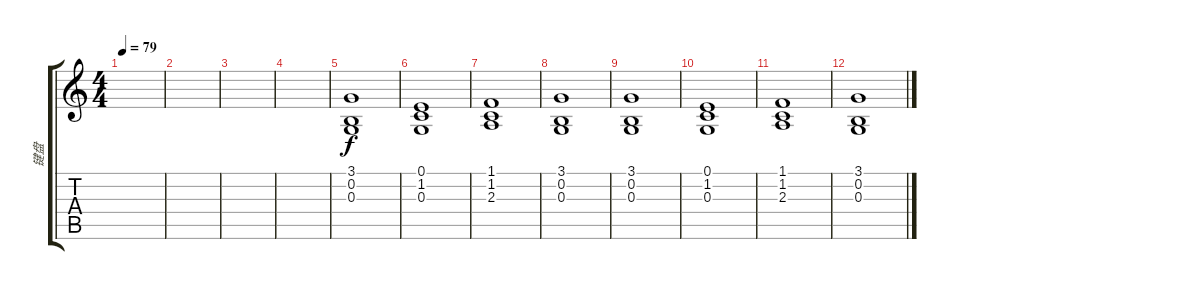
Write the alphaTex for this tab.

\track ("键盘" "键盘") {instrument stringensemble1}
\staff {score tabs}
\tuning (E4 B3 G3 D3 A2 E2) {hide}
\ts (4 4)
\tempo 79
\clef g2
\ks c
|
|
|
|
(3.1 0.2 0.3).1{volume 10} |
(0.1 1.2 0.3).1 |
(1.1 1.2 2.3).1 |
(3.1 0.2 0.3).1 |
(3.1 0.2 0.3).1 |
(0.1 1.2 0.3).1 |
(1.1 1.2 2.3).1 |
(3.1 0.2 0.3).1
